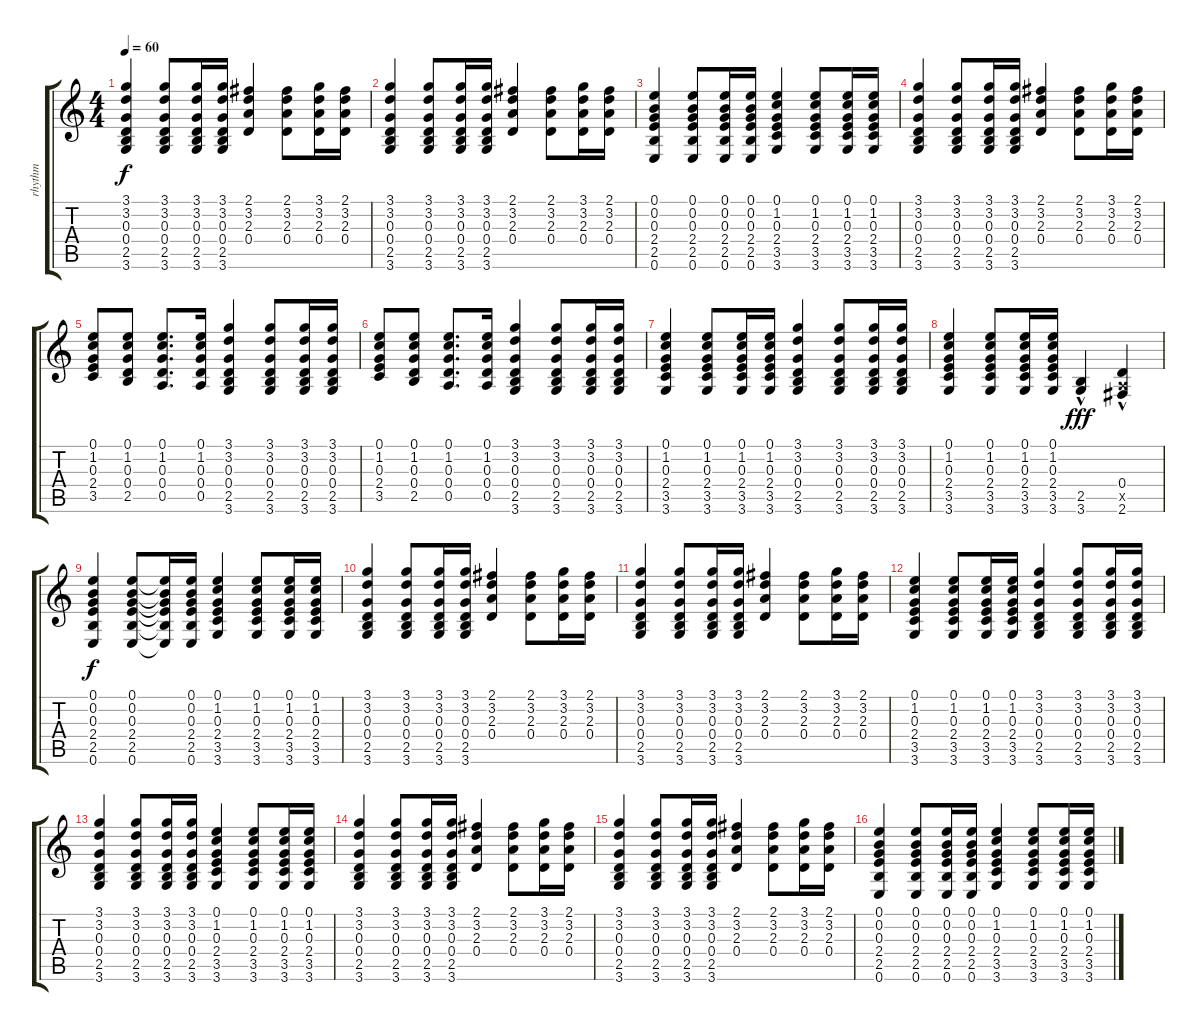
\track ("rhythm" "rhythm") {instrument acousticguitarsteel}
\staff {score tabs}
\tuning (E4 B3 G3 D3 A2 E2) {hide}
\ts (4 4)
\tempo 60
\clef g2
\ks c
(3.1 3.2 0.3 0.4 2.5 3.6).4{dy f} (3.1 3.2 0.3 0.4 2.5 3.6).8 (3.1 3.2 0.3 0.4 2.5 3.6).16 (3.1 3.2 0.3 0.4 2.5 3.6).16 (2.1 3.2 2.3 0.4).4 (2.1 3.2 2.3 0.4).8 (3.1 3.2 2.3 0.4).16 (2.1 3.2 2.3 0.4).16 |
(3.1 3.2 0.3 0.4 2.5 3.6).4 (3.1 3.2 0.3 0.4 2.5 3.6).8 (3.1 3.2 0.3 0.4 2.5 3.6).16 (3.1 3.2 0.3 0.4 2.5 3.6).16 (2.1 3.2 2.3 0.4).4 (2.1 3.2 2.3 0.4).8 (3.1 3.2 2.3 0.4).16 (2.1 3.2 2.3 0.4).16 |
(0.1 0.2 0.3 2.4 2.5 0.6).4 (0.1 0.2 0.3 2.4 2.5 0.6).8 (0.1 0.2 0.3 2.4 2.5 0.6).16 (0.1 0.2 0.3 2.4 2.5 0.6).16 (0.1 1.2 0.3 2.4 3.5 3.6).4 (0.1 1.2 0.3 2.4 3.5 3.6).8 (0.1 1.2 0.3 2.4 3.5 3.6).16 (0.1 1.2 0.3 2.4 3.5 3.6).16 |
(3.1 3.2 0.3 0.4 2.5 3.6).4 (3.1 3.2 0.3 0.4 2.5 3.6).8 (3.1 3.2 0.3 0.4 2.5 3.6).16 (3.1 3.2 0.3 0.4 2.5 3.6).16 (2.1 3.2 2.3 0.4).4 (2.1 3.2 2.3 0.4).8 (3.1 3.2 2.3 0.4).16 (2.1 3.2 2.3 0.4).16 |
(0.1 1.2 0.3 2.4 3.5).8 (0.1 1.2 0.3 0.4 2.5).8 (0.1 1.2 0.3 0.4 0.5).8{d} (0.1 1.2 0.3 0.4 0.5).16 (3.1 3.2 0.3 0.4 2.5 3.6).4 (3.1 3.2 0.3 0.4 2.5 3.6).8 (3.1 3.2 0.3 0.4 2.5 3.6).16 (3.1 3.2 0.3 0.4 2.5 3.6).16 |
(0.1 1.2 0.3 2.4 3.5).8 (0.1 1.2 0.3 0.4 2.5).8 (0.1 1.2 0.3 0.4 0.5).8{d} (0.1 1.2 0.3 0.4 0.5).16 (3.1 3.2 0.3 0.4 2.5 3.6).4 (3.1 3.2 0.3 0.4 2.5 3.6).8 (3.1 3.2 0.3 0.4 2.5 3.6).16 (3.1 3.2 0.3 0.4 2.5 3.6).16 |
(0.1 1.2 0.3 2.4 3.5 3.6).4 (0.1 1.2 0.3 2.4 3.5 3.6).8 (0.1 1.2 0.3 2.4 3.5 3.6).16 (0.1 1.2 0.3 2.4 3.5 3.6).16 (3.1 3.2 0.3 0.4 2.5 3.6).4 (3.1 3.2 0.3 0.4 2.5 3.6).8 (3.1 3.2 0.3 0.4 2.5 3.6).16 (3.1 3.2 0.3 0.4 2.5 3.6).16 |
(0.1 1.2 0.3 2.4 3.5 3.6).4 (0.1 1.2 0.3 2.4 3.5 3.6).8 (0.1 1.2 0.3 2.4 3.5 3.6).16 (0.1 1.2 0.3 2.4 3.5 3.6).16 (2.5{hac} 3.6{hac}).4{dy fff} (0.4{hac} 0.5{x} 2.6{hac}).4 |
(0.1 0.2 0.3 2.4 2.5 0.6).4{dy f} (0.1 0.2 0.3 2.4 2.5 0.6).8 (0.1{t} 0.2{t} 0.3{t} 2.4{t} 2.5{t} 0.6{t}).16 (0.1 0.2 0.3 2.4 2.5 0.6).16 (0.1 1.2 0.3 2.4 3.5 3.6).4 (0.1 1.2 0.3 2.4 3.5 3.6).8 (0.1 1.2 0.3 2.4 3.5 3.6).16 (0.1 1.2 0.3 2.4 3.5 3.6).16 |
(3.1 3.2 0.3 0.4 2.5 3.6).4 (3.1 3.2 0.3 0.4 2.5 3.6).8 (3.1 3.2 0.3 0.4 2.5 3.6).16 (3.1 3.2 0.3 0.4 2.5 3.6).16 (2.1 3.2 2.3 0.4).4 (2.1 3.2 2.3 0.4).8 (3.1 3.2 2.3 0.4).16 (2.1 3.2 2.3 0.4).16 |
(3.1 3.2 0.3 0.4 2.5 3.6).4 (3.1 3.2 0.3 0.4 2.5 3.6).8 (3.1 3.2 0.3 0.4 2.5 3.6).16 (3.1 3.2 0.3 0.4 2.5 3.6).16 (2.1 3.2 2.3 0.4).4 (2.1 3.2 2.3 0.4).8 (3.1 3.2 2.3 0.4).16 (2.1 3.2 2.3 0.4).16 |
(0.1 1.2 0.3 2.4 3.5 3.6).4 (0.1 1.2 0.3 2.4 3.5 3.6).8 (0.1 1.2 0.3 2.4 3.5 3.6).16 (0.1 1.2 0.3 2.4 3.5 3.6).16 (3.1 3.2 0.3 0.4 2.5 3.6).4 (3.1 3.2 0.3 0.4 2.5 3.6).8 (3.1 3.2 0.3 0.4 2.5 3.6).16 (3.1 3.2 0.3 0.4 2.5 3.6).16 |
(3.1 3.2 0.3 0.4 2.5 3.6).4 (3.1 3.2 0.3 0.4 2.5 3.6).8 (3.1 3.2 0.3 0.4 2.5 3.6).16 (3.1 3.2 0.3 0.4 2.5 3.6).16 (0.1 1.2 0.3 2.4 3.5 3.6).4 (0.1 1.2 0.3 2.4 3.5 3.6).8 (0.1 1.2 0.3 2.4 3.5 3.6).16 (0.1 1.2 0.3 2.4 3.5 3.6).16 |
(3.1 3.2 0.3 0.4 2.5 3.6).4 (3.1 3.2 0.3 0.4 2.5 3.6).8 (3.1 3.2 0.3 0.4 2.5 3.6).16 (3.1 3.2 0.3 0.4 2.5 3.6).16 (2.1 3.2 2.3 0.4).4 (2.1 3.2 2.3 0.4).8 (3.1 3.2 2.3 0.4).16 (2.1 3.2 2.3 0.4).16 |
(3.1 3.2 0.3 0.4 2.5 3.6).4 (3.1 3.2 0.3 0.4 2.5 3.6).8 (3.1 3.2 0.3 0.4 2.5 3.6).16 (3.1 3.2 0.3 0.4 2.5 3.6).16 (2.1 3.2 2.3 0.4).4 (2.1 3.2 2.3 0.4).8 (3.1 3.2 2.3 0.4).16 (2.1 3.2 2.3 0.4).16 |
(0.1 0.2 0.3 2.4 2.5 0.6).4 (0.1 0.2 0.3 2.4 2.5 0.6).8 (0.1 0.2 0.3 2.4 2.5 0.6).16 (0.1 0.2 0.3 2.4 2.5 0.6).16 (0.1 1.2 0.3 2.4 3.5 3.6).4 (0.1 1.2 0.3 2.4 3.5 3.6).8 (0.1 1.2 0.3 2.4 3.5 3.6).16 (0.1 1.2 0.3 2.4 3.5 3.6).16
